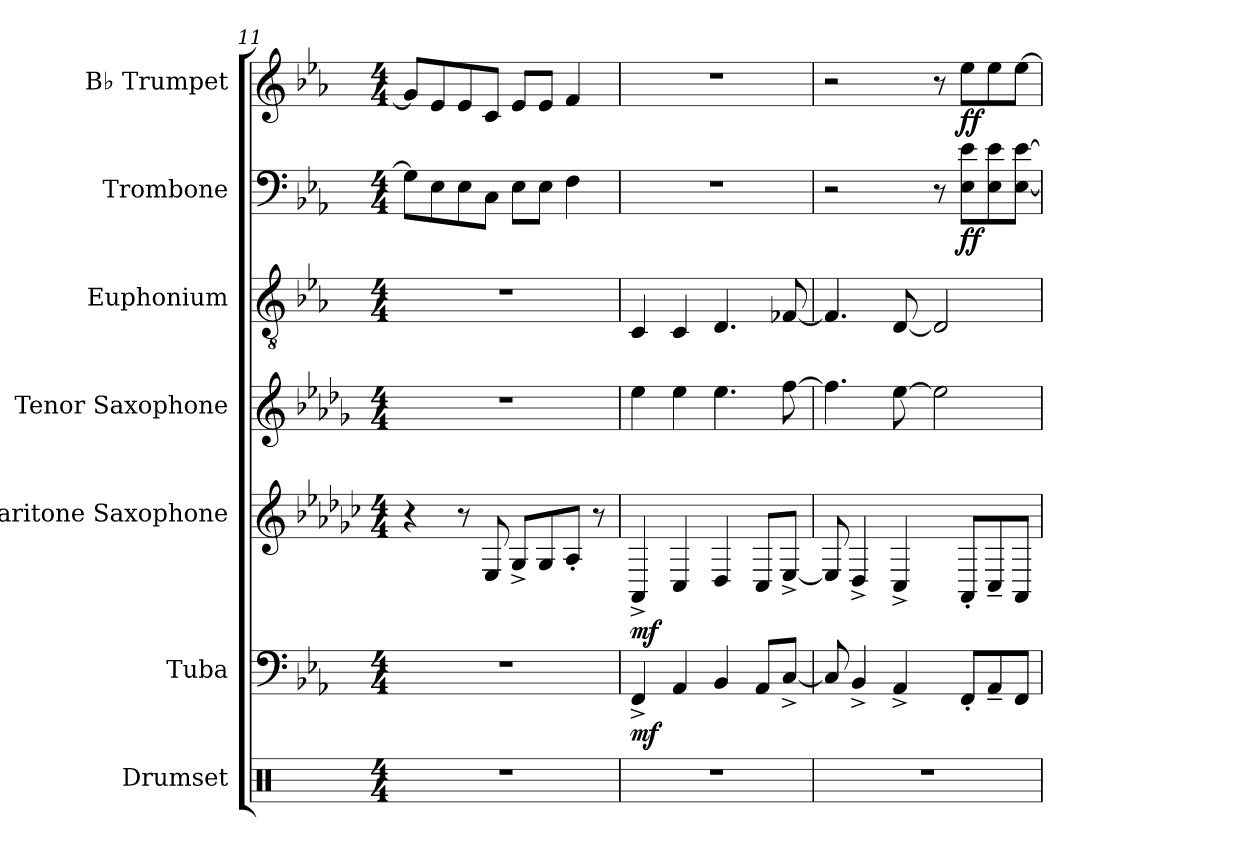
**kern	**kern	**dynam	**kern	**dynam	**kern	**kern	**kern	**dynam	**kern	**dynam
*part7	*part6	*part6	*part5	*part5	*part4	*part3	*part2	*part2	*part1	*part1
*staff7	*staff6	*staff6	*staff5	*staff5	*staff4	*staff3	*staff2	*staff2	*staff1	*staff1
*I"Drumset	*I"Tuba	*	*I"Baritone Saxophone	*	*I"Tenor Saxophone	*I"Euphonium	*I"Trombone	*	*I"B♭ Trumpet	*
*I'D. Set	*I'Tba.	*	*I'Bar. Sax.	*	*I'T. Sax.	*I'Eu.	*I'Tbn.	*	*I'B♭ Tpt.	*
*clefX	*clefF4	*	*clefG2	*	*clefG2	*clefGv2	*clefF4	*	*clefG2	*
*	*	*	*ITrd12c21	*	*ITrd8c14	*ITrd1c2	*	*	*ITrd1c2	*
*k[]	*k[b-e-a-]	*	*k[b-e-a-d-g-c-]	*	*k[b-e-a-d-g-]	*k[b-e-a-d-g-]	*k[b-e-a-]	*	*k[b-e-a-d-g-]	*
*M4/4	*M4/4	*	*M4/4	*	*M4/4	*M4/4	*M4/4	*	*M4/4	*
=11	=11	=11	=11	=11	=11	=11	=11	=11	=11	=11
1r	1r	.	4r	.	1r	1r	8GL]	.	8fL]	.
.	.	.	.	.	.	.	8E-	.	8d-	.
.	.	.	8r	.	.	.	8E-	.	8d-	.
.	.	.	8EE-	.	.	.	8CJ	.	8B-J	.
.	.	.	8GG-^L	.	.	.	8E-L	.	8d-L	.
.	.	.	8GG-	.	.	.	8E-J	.	8d-J	.
.	.	.	8AA-'J	.	.	.	4F	.	4e-	.
.	.	.	8r	.	.	.	.	.	.	.
=12	=12	=12	=12	=12	=12	=12	=12	=12	=12	=12
!	!	!LO:DY:b	!	!LO:DY:b	!	!	!	!	!	!
1r	4FF^	mf	4AAA-^	mf	4e-	4BB-	1r	.	1r	.
.	4AA-	.	4CC-	.	4e-	4BB-	.	.	.	.
.	4BB-	.	4DD-	.	4.e-	4.C	.	.	.	.
.	8AA-L	.	8CC-L	.	.	.	.	.	.	.
.	[8C^J	.	[8EE-^J	.	[8f	[8E--X	.	.	.	.
=13	=13	=13	=13	=13	=13	=13	=13	=13	=13	=13
1r	8C]	.	8EE-]	.	4.f]	4.E--]	2r	.	2r	.
.	4BB-^	.	4DD-^	.	.	.	.	.	.	.
.	4AA-^	.	4CC-^	.	[8e-	[8C	.	.	.	.
.	.	.	.	.	2e-]	2C]	8r	.	8r	.
!	!	!	!	!	!	!	!	!LO:DY:b	!	!LO:DY:b
.	8FF'L	.	8AAA-'L	.	.	.	8E- 8e-L	ff	8dd-L	ff
.	8AA-~	.	8CC-~	.	.	.	8E- 8e-	.	8dd-	.
.	8FFJ	.	8AAA-J	.	.	.	[8E- [8e-J	.	[8dd-J	.
=	=	=	=	=	=	=	=	=	=	=
*-	*-	*-	*-	*-	*-	*-	*-	*-	*-	*-
